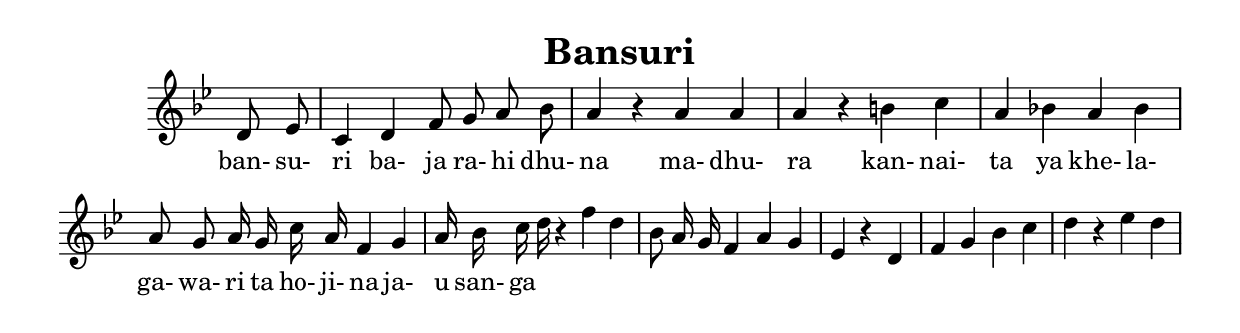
#(ly:set-option 'midi-extension "mid")
\version "2.12.3"
\include "english.ly"
\header{
title = "Bansuri"
composer = ""
}
%{
Rag:Bhairavi
Tal:Tintal
Title:Bansuri
Author:Traditional
Source:AAK
Mode: phrygian
Filename: bansuriv3
Time: 4/4
Key: D


          
                               i            IV         . 
         3S             n      +            2         DSnDn
1)|: (Sr | n) S   (gm <P d)> | P - P  P   | P - D    n     |
           .
      ban-    su-  ri          ba- ja ra-   hi  dhu- na

  0  ~                 3           mgm        +  .     *  *   
| P  d   P    d    |  (Pm   PmnP)    (g m) | (PdnS) -- g  S |
  ma-dhu-ra   kan-     nai-           ya      khe-     la-ta

   2               0     
                Pm ~
| (d-Pm  g) P  m | r - S :|
   ga-      wa-ta  ho- ri

               .
              <g>
            .   . .
| g m d n | S - r S |
ji-na ja-u san-ga

%}
melody = {
\once \override Staff.TimeSignature #'stencil = ##f
\clef treble
\key c \phrygian
\autoBeamOn
\cadenzaOn


 \bar "|:"    c'8 df'8 \bar "|"   bf4  c'4   ef'8 f'8   g'8 af'8 \bar "|"   g'4 r4  g'4  g'4 \bar "|"   g'4 r4  a'4  bf'4 \bar "|"  \bar "|"   g'4  af'4  g'4  af'4 \bar "|"    g'8 f'8     g'16 f'16 bf'16 g'16  ef'4  f'4 \bar "|"      g'16 af'16 bf'16 c''16 r4  ef''4  c''4 \bar "|"  \bar "|"     af'8 g'16 f'16  ef'4  g'4  f'4 \bar "|"   df'4 r4  c'4 \bar ":|"  \bar "|"   ef'4  f'4  af'4  bf'4 \bar "|"   c''4 r4  df''4  c''4 \bar "|" 
}


text = \lyricmode {
ban- su- ri ba- ja ra- hi dhu- na ma- dhu- ra kan- nai- ta ya khe- la- ga- wa- ri ta ho- ji- na ja- u san- ga
}

\score{
\transpose c' d'
<<
\new Voice = "one" {
\melody
}
\new Lyrics \lyricsto "one" \text
>>
\layout {
\context {
\Score
\remove "Bar_number_engraver"
}
}
\midi {
\context {
\Score
tempoWholesPerMinute = #(ly:make-moment 200 4)
}
}
}